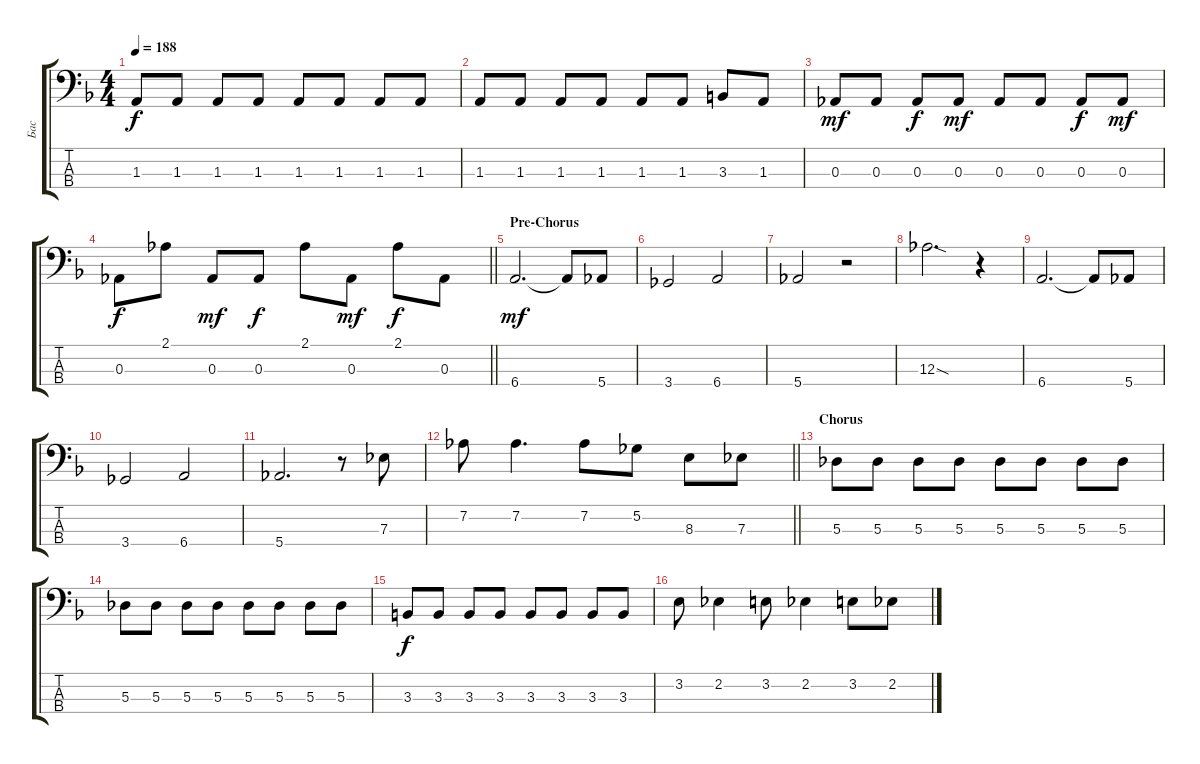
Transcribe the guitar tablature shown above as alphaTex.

\track ("Бас" "Бас") {instrument electricbassfinger bank 7}
\staff {score tabs}
\tuning (Gb2 Db2 Ab1 Eb1) {hide}
\ts (4 4)
\tempo 188
\clef f4
\ks dminor
1.3.8{dy f} 1.3.8 1.3.8 1.3.8 1.3.8 1.3.8 1.3.8 1.3.8 |
1.3.8 1.3.8 1.3.8 1.3.8 1.3.8 1.3.8 3.3.8 1.3.8 |
0.3.8{dy mf} 0.3.8 0.3.8{dy f} 0.3.8{dy mf} 0.3.8 0.3.8 0.3.8{dy f} 0.3.8{dy mf} |
\barLineRight lightlight
0.3.8{dy f} 2.1.8 0.3.8{dy mf} 0.3.8{dy f} 2.1.8 0.3.8{dy mf} 2.1.8{dy f} 0.3.8 |
\section ("" "Pre-Chorus")
6.4.2{d dy mf} 6.4{t}.8 5.4.8 |
3.4.2 6.4.2 |
5.4.2 r.2 |
12.3{sod}.2{d} r.4 |
6.4.2{d} 6.4{t}.8 5.4.8 |
3.4.2 6.4.2 |
5.4.2{d} r.8 7.3.8 |
\barLineRight lightlight
7.2.8 7.2.4{d} 7.2.8 5.2.8 8.3.8 7.3.8 |
\section ("" "Chorus")
5.3.8 5.3.8 5.3.8 5.3.8 5.3.8 5.3.8 5.3.8 5.3.8 |
5.3.8 5.3.8 5.3.8 5.3.8 5.3.8 5.3.8 5.3.8 5.3.8 |
3.3.8{dy f} 3.3.8 3.3.8 3.3.8 3.3.8 3.3.8 3.3.8 3.3.8 |
3.2.8 2.2.4 3.2.8 2.2.4 3.2.8 2.2.8
